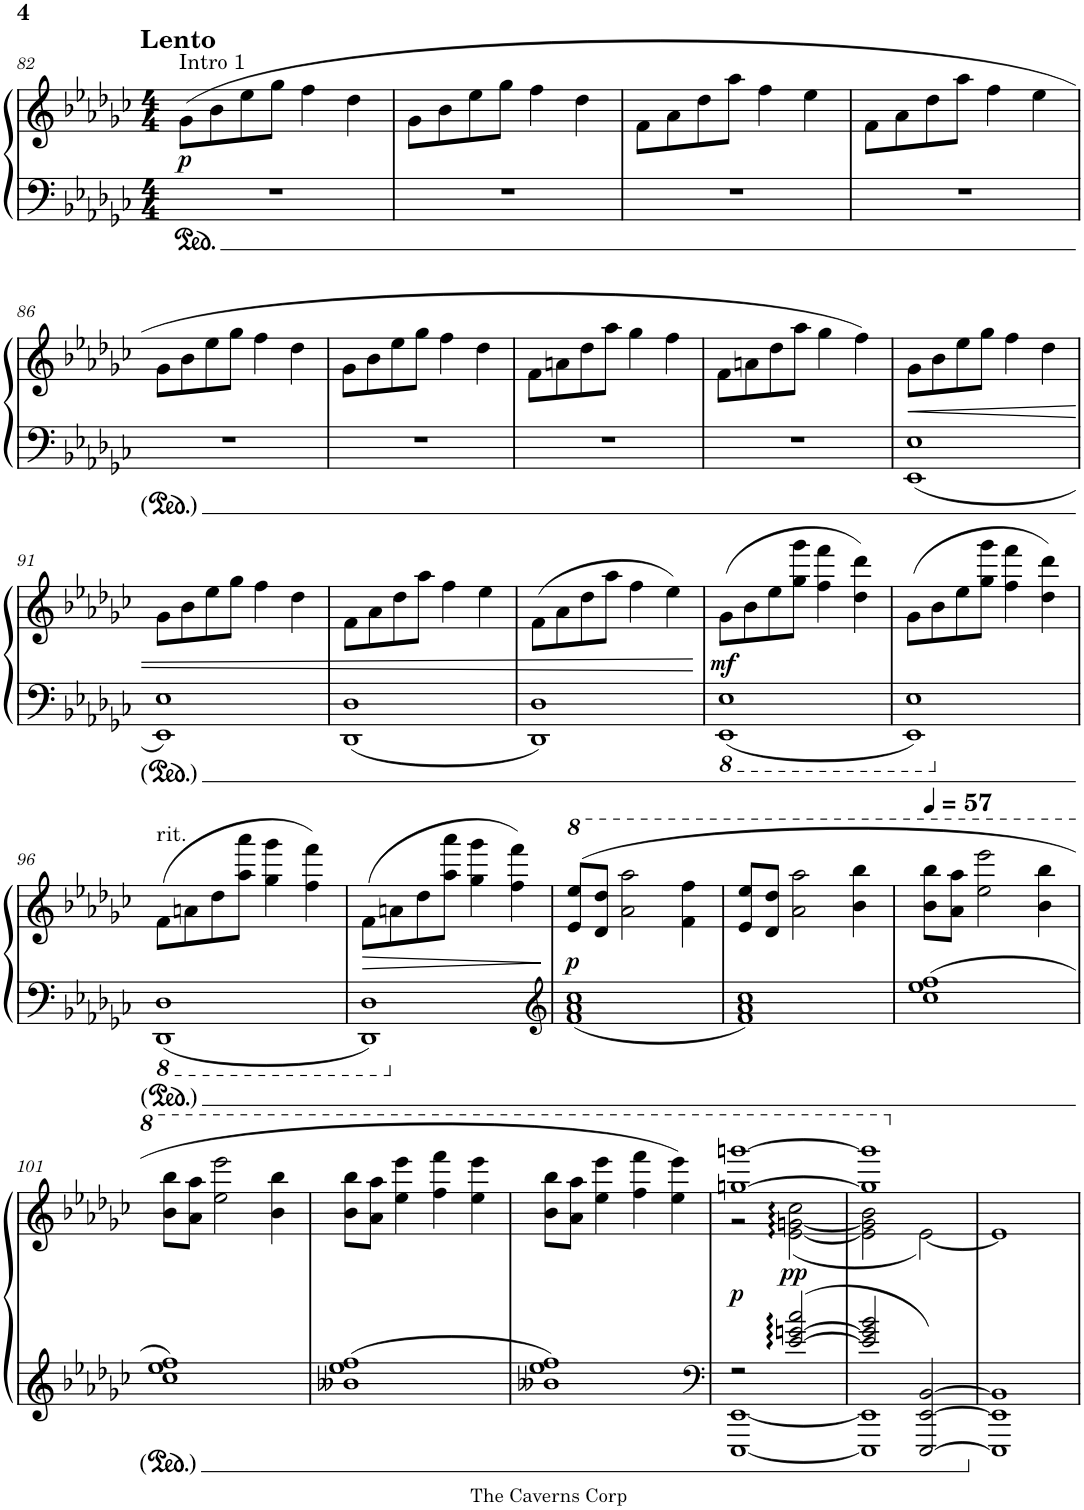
**kern	**kern	**dynam
*part1	*part1	*part1
*staff2	*staff1	*staff1/2
*I"Piano	*	*
*I'Pno.	*	*
!!LO:PB:g=z
*clefF4	*clefG2	*
*k[b-e-a-d-g-c-]	*k[b-e-a-d-g-c-]	*
*M4/4	*M4/4	*
=82	=82	=82
!	!LO:TX:a:B:t=Lento	!
!	!LO:TX:a:t=Intro 1	!
!	!	!LO:DY:b
1r	(8g-\L	p
.	8b-\	.
.	8ee-\	.
.	8gg-\J	.
.	4ff\	.
.	4dd-\	.
=83	=83	=83
1r	8g-\L	.
.	8b-\	.
.	8ee-\	.
.	8gg-\J	.
.	4ff\	.
.	4dd-\	.
=84	=84	=84
1r	8f\L	.
.	8a-\	.
.	8dd-\	.
.	8aa-\J	.
.	4ff\	.
.	4ee-\	.
=85	=85	=85
1r	8f\L	.
.	8a-\	.
.	8dd-\	.
.	8aa-\J	.
.	4ff\	.
.	4ee-\	.
!!LO:LB:g=z
=86	=86	=86
1r	8g-\L	.
.	8b-\	.
.	8ee-\	.
.	8gg-\J	.
.	4ff\	.
.	4dd-\	.
=87	=87	=87
1r	8g-\L	.
.	8b-\	.
.	8ee-\	.
.	8gg-\J	.
.	4ff\	.
.	4dd-\	.
=88	=88	=88
1r	8f\L	.
.	8an\	.
.	8dd-\	.
.	8aa-\J	.
.	4gg-\	.
.	4ff\	.
=89	=89	=89
1r	8f\L	.
.	8an\	.
.	8dd-\	.
.	8aa-\J	.
.	4gg-\	.
.	4ff\)	.
=90	=90	=90
!	!	!LO:HP:b
1EE- 1E-	8g-\L	<
.	8b-\	.
.	8ee-\	.
.	8gg-\J	.
.	4ff\	.
.	4dd-\	.
!!LO:LB:g=z
=91	=91	=91
1EE- 1E-	8g-\L	.
.	8b-\	.
.	8ee-\	.
.	8gg-\J	.
.	4ff\	.
.	4dd-\	.
=92	=92	=92
1DD- 1D-	8f\L	.
.	8a-\	.
.	8dd-\	.
.	8aa-\J	.
.	4ff\	.
.	4ee-\	.
=93	=93	=93
1DD- 1D-	(8f\L	.
.	8a-\	.
.	8dd-\	.
.	8aa-\J	.
.	4ff\	.
.	4ee-\)	.
.	.	[
=94	=94	=94
*8ba	*	*
!	!	!LO:DY:b
1EEE- 1EE-	(8g-\L	mf
.	8b-\	.
.	8ee-\	.
.	8gg-\ 8ggg-\J	.
.	4ff\ 4fff\	.
.	4dd-\ 4ddd-\)	.
=95	=95	=95
1EEE- 1EE-	(8g-\L	.
.	8b-\	.
.	8ee-\	.
.	8gg-\ 8ggg-\J	.
.	4ff\ 4fff\	.
.	4dd-\ 4ddd-\)	.
!!LO:LB:g=z
=96	=96	=96
*X8ba	*	*
*8ba	*	*
!	!LO:TX:a:t=rit.	!
1DDD- 1DD-	(8f\L	.
.	8an\	.
.	8dd-\	.
.	8aa-\ 8aaa-\J	.
.	4gg-\ 4ggg-\	.
.	4ff\ 4fff\)	.
=97	=97	=97
!	!	!LO:HP:b
1DDD- 1DD-	(8f\L	>
.	8an\	.
.	8dd-\	.
.	8aa-\ 8aaa-\J	.
.	4gg-\ 4ggg-\	.
.	4ff\ 4fff\)	.
.	.	]
=98	=98	=98
*clefG2	*	*
*X8ba	*	*
*	*8va	*
!	!	!LO:DY:b
1f 1a- 1cc-	(8ee-/ 8eee-/L	p
.	8dd-/ 8ddd-/J	.
.	2aa-\ 2aaa-\	.
.	4ff\ 4fff\	.
=99	=99	=99
1f 1a- 1cc-	8ee-/ 8eee-/L	.
.	8dd-/ 8ddd-/J	.
.	2aa-\ 2aaa-\	.
.	4bb-\ 4bbb-\	.
=100	=100	=100
*	*MM57	*
1cc- 1ee- 1ff	8bb-\ 8bbb-\L	.
.	8aa-\ 8aaa-\J	.
.	2eee-\ 2eeee-\	.
.	4bb-\ 4bbb-\	.
!!LO:LB:g=z
=101	=101	=101
1cc- 1ee- 1ff	8bb-\ 8bbb-\L	.
.	8aa-\ 8aaa-\J	.
.	2eee-\ 2eeee-\	.
.	4bb-\ 4bbb-\	.
=102	=102	=102
1b--X 1ee- 1ff	8bb-\ 8bbb-\L	.
.	8aa-\ 8aaa-\J	.
.	4eee-\ 4eeee-\	.
.	4fff\ 4ffff\	.
.	4eee-\ 4eeee-\	.
=103	=103	=103
1b--X 1ee- 1ff	8bb-\ 8bbb-\L	.
.	8aa-\ 8aaa-\J	.
.	4eee-\ 4eeee-\	.
.	4fff\ 4ffff\	.
.	4eee-\ 4eeee-\)	.
=104	=104	=104
*clefF4	*	*
*^	*^	*
!	!	!	!	!LO:DY:b
2r	[1EEE- [1EE-	[1gggn [1ggggn	2r	p
!	!	!	!	!LO:DY:b
[2e-/: [2gn/: 2cc-/:	.	.	([2ee-\: [2ggn\: 2ccc-\:	pp
=105	=105	=105	=105	=105
2e-/] 2g/] 2b-/	1EEE-] 1EE-]	1ggg] 1gggg]	2ee-\] 2gg\] 2bb-\	.
*	*	*X8va	*	*
[2EEE-/ [2EE-/ [2BB-/	.	.	[2e-\)	.
*v	*v	*	*	*
*	*v	*v	*
=106	=106	=106
1EEE-] 1EE-] 1BB-]	1e-]	.
=	=	=
*-	*-	*-
